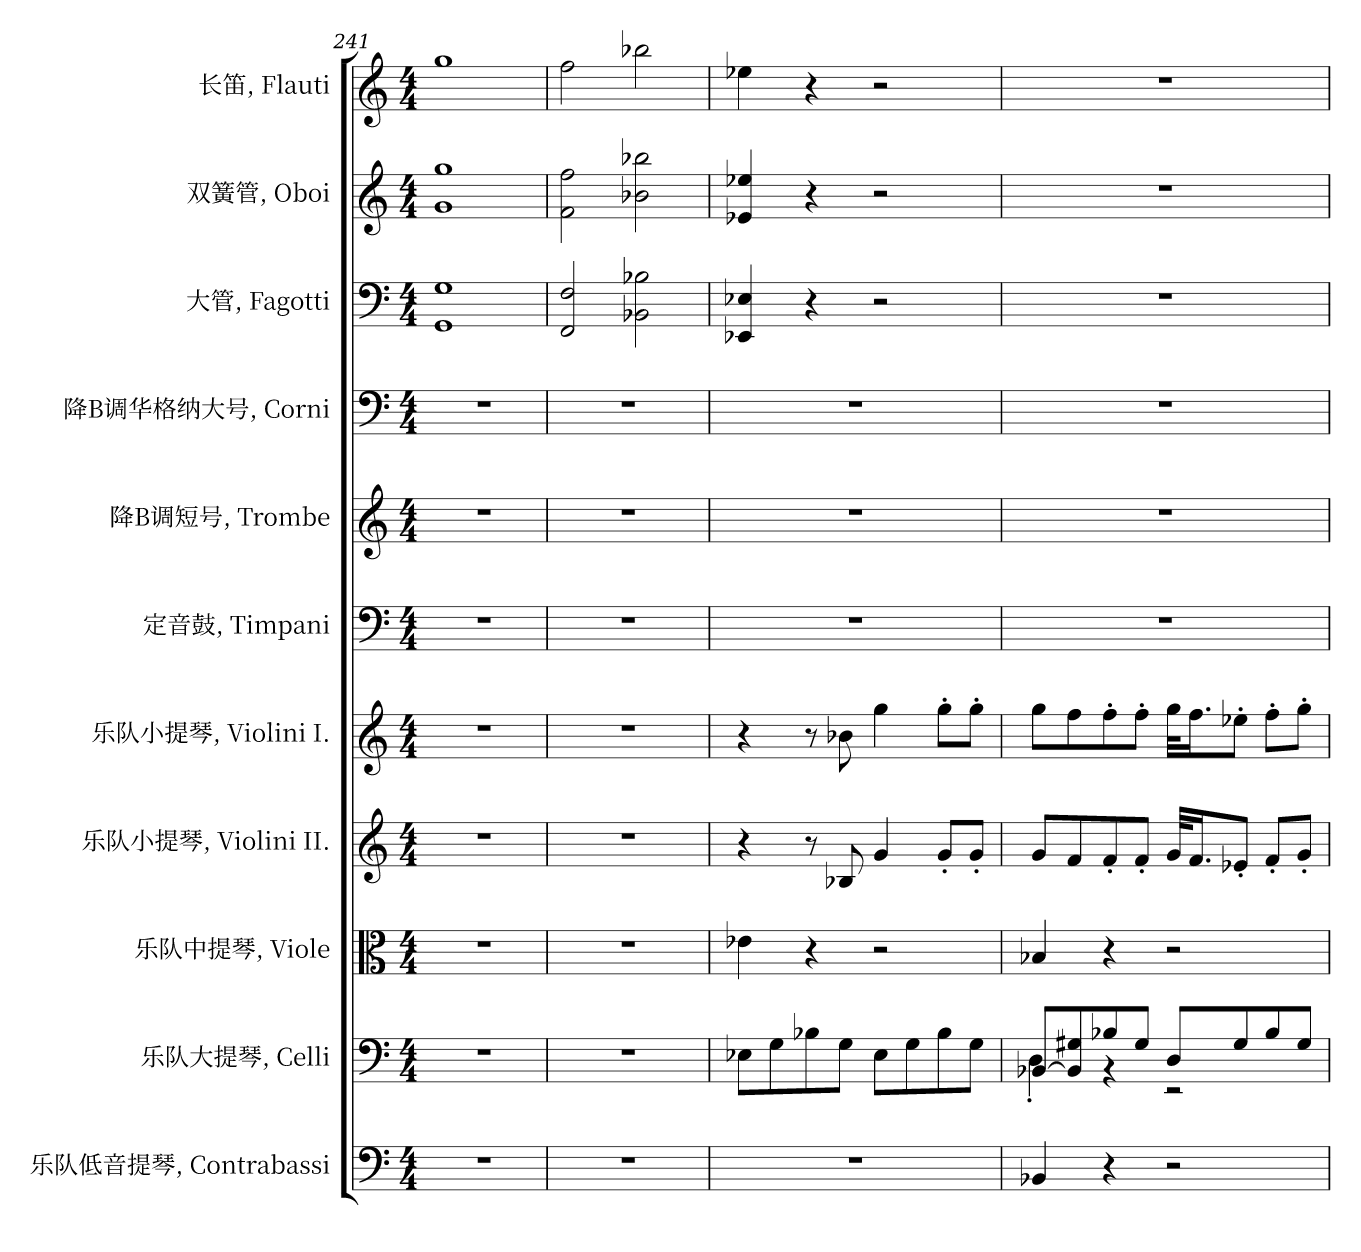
**kern	**kern	**kern	**kern	**kern	**kern	**kern	**kern	**kern	**kern	**kern
*part11	*part10	*part9	*part8	*part7	*part6	*part5	*part4	*part3	*part2	*part1
*staff11	*staff10	*staff9	*staff8	*staff7	*staff6	*staff5	*staff4	*staff3	*staff2	*staff1
*I"乐队低音提琴, Contrabassi	*I"乐队大提琴, Celli	*I"乐队中提琴, Viole	*I"乐队小提琴, Violini II.	*I"乐队小提琴, Violini I.	*I"定音鼓, Timpani	*I"降B调短号, Trombe	*I"降B调华格纳大号, Corni	*I"大管, Fagotti	*I"双簧管, Oboi	*I"长笛, Flauti
*I'Cbs.	*	*	*	*	*I'Timp.	*	*	*	*I'Ob.	*I'Fl.
*clefF4	*clefF4	*clefC3	*clefG2	*clefG2	*clefF4	*clefG2	*clefF4	*clefF4	*clefG2	*clefG2
*ITrd7c12	*	*	*	*	*	*ITrd1c2	*ITrd1c2	*	*	*
*k[]	*k[]	*k[]	*k[]	*k[]	*k[]	*k[b-e-]	*k[b-e-]	*k[]	*k[]	*k[]
*M4/4	*M4/4	*M4/4	*M4/4	*M4/4	*M4/4	*M4/4	*M4/4	*M4/4	*M4/4	*M4/4
=241	=241	=241	=241	=241	=241	=241	=241	=241	=241	=241
1r	1r	1r	1r	1r	1r	1r	1r	1GG 1G	1g 1gg	1gg
!!LO:PB:g=z
=242	=242	=242	=242	=242	=242	=242	=242	=242	=242	=242
1r	1r	1r	1r	1r	1r	1r	1r	2FF/ 2F/	2f\ 2ff\	2ff\
.	.	.	.	.	.	.	.	2BB-X\ 2B-X\	2b-X\ 2bb-X\	2bb-X\
=243	=243	=243	=243	=243	=243	=243	=243	=243	=243	=243
1r	8E-X\L	4e-X\	4r	4r	1r	1r	1r	4EE-X/ 4E-X/	4e-X/ 4ee-X/	4ee-X\
.	8G\	.	.	.	.	.	.	.	.	.
.	8B-X\	4r	8r	8r	.	.	.	4r	4r	4r
.	8G\J	.	8B-X/	8b-X\	.	.	.	.	.	.
.	8E-\L	2r	4g/	4gg\	.	.	.	2r	2r	2r
.	8G\	.	.	.	.	.	.	.	.	.
.	8B-\	.	8g'/L	8gg'\L	.	.	.	.	.	.
.	8G\J	.	8g'/J	8gg'\J	.	.	.	.	.	.
=244	=244	=244	=244	=244	=244	=244	=244	=244	=244	=244
*	*^	*	*	*	*	*	*	*	*	*
4BBB-X/	[8BB-X/L	4D'\	4B-X/	8g/L	8gg\L	1r	1r	1r	1r	1r	1r
.	8BB-/] 8G#X/	.	.	8f/	8ff\	.	.	.	.	.	.
4r	8B-X/	4r	4r	8f'/	8ff'\	.	.	.	.	.	.
.	8G#/J	.	.	8f'/J	8ff'\J	.	.	.	.	.	.
2r	8D/L	2r	2r	32g/KLL	32gg\KLL	.	.	.	.	.	.
.	.	.	.	16.f/J	16.ff\J	.	.	.	.	.	.
.	8G#/	.	.	8e-X'/J	8ee-X'\J	.	.	.	.	.	.
.	8B-/	.	.	8f'/L	8ff'\L	.	.	.	.	.	.
.	8G#/J	.	.	8g'/J	8gg'\J	.	.	.	.	.	.
*	*v	*v	*	*	*	*	*	*	*	*	*
=	=	=	=	=	=	=	=	=	=	=
*-	*-	*-	*-	*-	*-	*-	*-	*-	*-	*-
